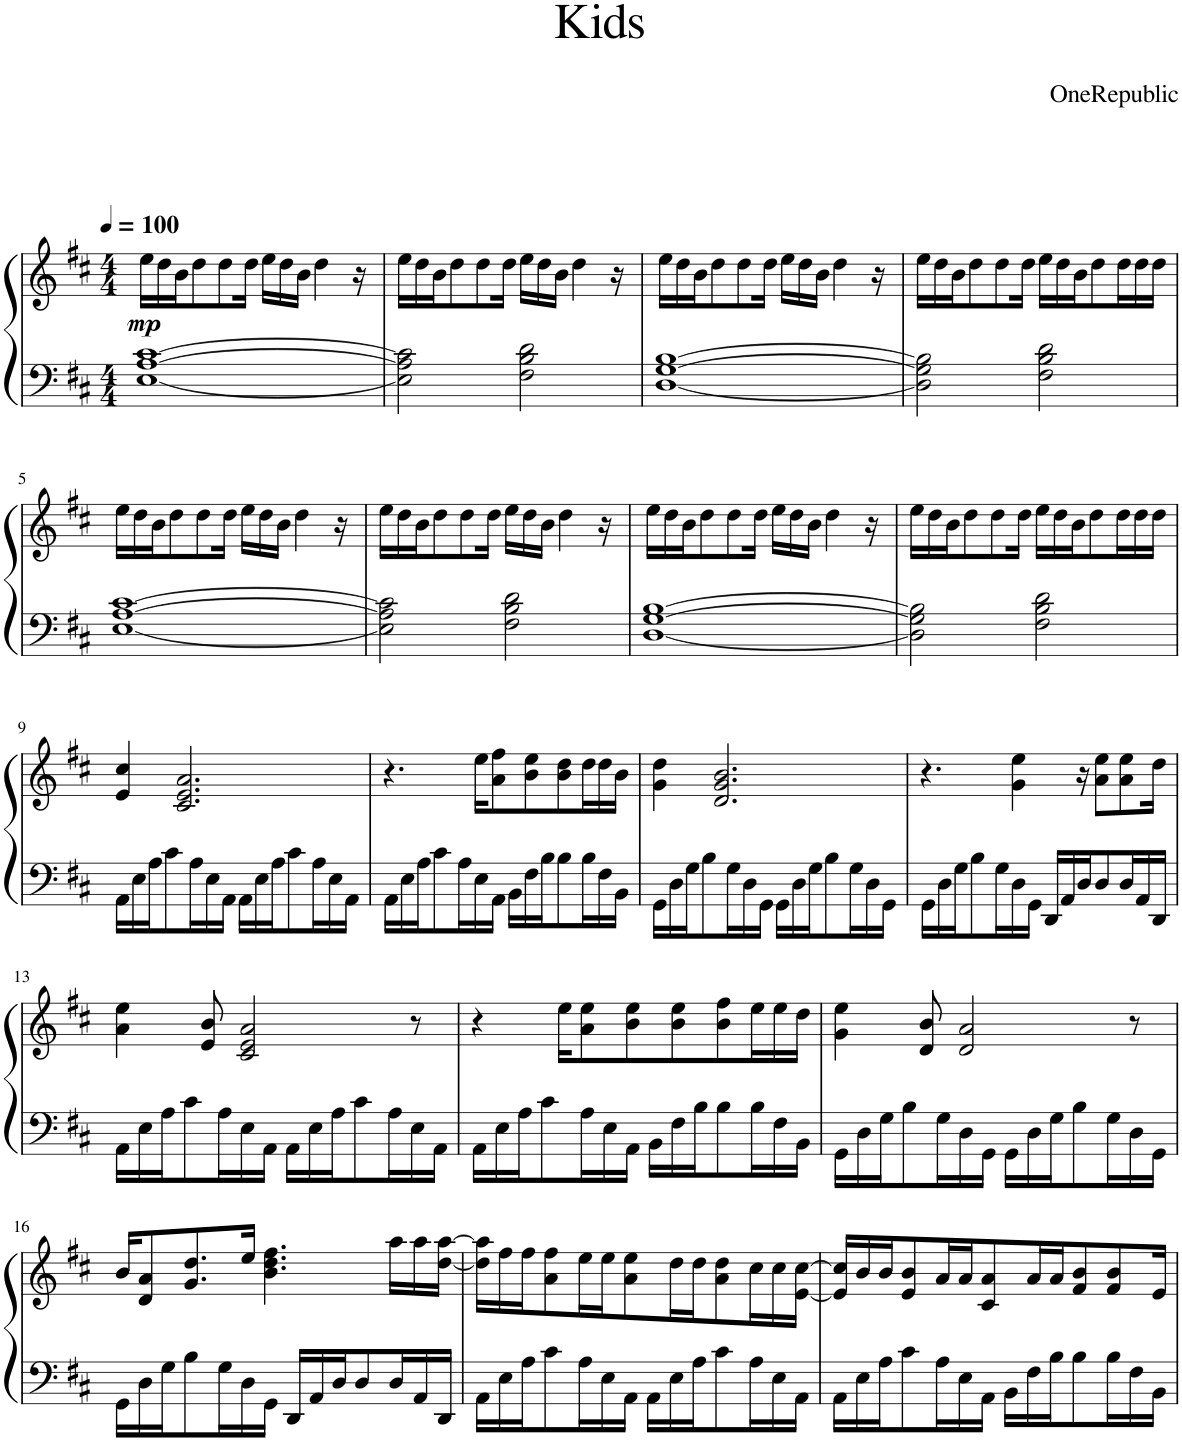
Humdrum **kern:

**kern	**kern	**dynam
*part1	*part1	*part1
*staff2	*staff1	*staff1/2
*I"Piano	*	*
*I'Pno.	*	*
*clefF4	*clefG2	*
*k[f#c#]	*k[f#c#]	*
*M4/4	*M4/4	*
*MM100	*MM100	*
=1	=1	=1
!	!	!LO:DY:b
[1E [1A [1c#	16ee\LL	mp
.	16dd\	.
.	16b\J	.
.	8dd\	.
.	8dd\	.
.	16dd\Jk	.
.	16ee\LL	.
.	16dd\	.
.	16b\JJ	.
.	4dd\	.
.	16r	.
=2	=2	=2
2E\] 2A\] 2c#\]	16ee\LL	.
.	16dd\	.
.	16b\J	.
.	8dd\	.
.	8dd\	.
.	16dd\Jk	.
2F#\ 2B\ 2d\	16ee\LL	.
.	16dd\	.
.	16b\JJ	.
.	4dd\	.
.	16r	.
=3	=3	=3
[1D [1G [1B	16ee\LL	.
.	16dd\	.
.	16b\J	.
.	8dd\	.
.	8dd\	.
.	16dd\Jk	.
.	16ee\LL	.
.	16dd\	.
.	16b\JJ	.
.	4dd\	.
.	16r	.
=4	=4	=4
2D\] 2G\] 2B\]	16ee\LL	.
.	16dd\	.
.	16b\J	.
.	8dd\	.
.	8dd\	.
.	16dd\Jk	.
2F#\ 2B\ 2d\	16ee\LL	.
.	16dd\	.
.	16b\J	.
.	8dd\	.
.	16dd\L	.
.	16dd\	.
.	16dd\JJ	.
!!LO:LB:g=z
=5	=5	=5
[1E [1A [1c#	16ee\LL	.
.	16dd\	.
.	16b\J	.
.	8dd\	.
.	8dd\	.
.	16dd\Jk	.
.	16ee\LL	.
.	16dd\	.
.	16b\JJ	.
.	4dd\	.
.	16r	.
=6	=6	=6
2E\] 2A\] 2c#\]	16ee\LL	.
.	16dd\	.
.	16b\J	.
.	8dd\	.
.	8dd\	.
.	16dd\Jk	.
2F#\ 2B\ 2d\	16ee\LL	.
.	16dd\	.
.	16b\JJ	.
.	4dd\	.
.	16r	.
=7	=7	=7
[1D [1G [1B	16ee\LL	.
.	16dd\	.
.	16b\J	.
.	8dd\	.
.	8dd\	.
.	16dd\Jk	.
.	16ee\LL	.
.	16dd\	.
.	16b\JJ	.
.	4dd\	.
.	16r	.
=8	=8	=8
2D\] 2G\] 2B\]	16ee\LL	.
.	16dd\	.
.	16b\J	.
.	8dd\	.
.	8dd\	.
.	16dd\Jk	.
2F#\ 2B\ 2d\	16ee\LL	.
.	16dd\	.
.	16b\J	.
.	8dd\	.
.	16dd\L	.
.	16dd\	.
.	16dd\JJ	.
!!LO:LB:g=z
=9	=9	=9
16AA\LL	4e/ 4cc#/	.
16E\	.	.
16A\J	.	.
8c#\	.	.
.	2.c#/ 2.e/ 2.a/	.
16A\L	.	.
16E\	.	.
16AA\JJ	.	.
16AA\LL	.	.
16E\	.	.
16A\J	.	.
8c#\	.	.
16A\L	.	.
16E\	.	.
16AA\JJ	.	.
=10	=10	=10
16AA\LL	4.r	.
16E\	.	.
16A\J	.	.
8c#\	.	.
16A\L	.	.
16E\	16ee\KL	.
16AA\JJ	8a\ 8ff#\	.
16BB\LL	.	.
16F#\	8b\ 8ee\	.
16B\J	.	.
8B\	8b\ 8dd\	.
16B\L	16dd\L	.
16F#\	16dd\	.
16BB\JJ	16b\JJ	.
=11	=11	=11
16GG\LL	4g\ 4dd\	.
16D\	.	.
16G\J	.	.
8B\	.	.
.	2.d/ 2.g/ 2.b/	.
16G\L	.	.
16D\	.	.
16GG\JJ	.	.
16GG\LL	.	.
16D\	.	.
16G\J	.	.
8B\	.	.
16G\L	.	.
16D\	.	.
16GG\JJ	.	.
=12	=12	=12
16GG\LL	4.r	.
16D\	.	.
16G\J	.	.
8B\	.	.
16G\L	.	.
16D\	4g\ 4ee\	.
16GG\JJ	.	.
16DD/LL	.	.
16AA/	.	.
16D/J	16r	.
8D/	8a\ 8ee\L	.
16D/L	8a\ 8ee\	.
16AA/	.	.
16DD/JJ	16dd\Jk	.
!!LO:LB:g=z
=13	=13	=13
16AA\LL	4a\ 4ee\	.
16E\	.	.
16A\J	.	.
8c#\	.	.
.	8e/ 8b/	.
16A\L	.	.
16E\	2c#/ 2e/ 2a/	.
16AA\JJ	.	.
16AA\LL	.	.
16E\	.	.
16A\J	.	.
8c#\	.	.
16A\L	.	.
16E\	8r	.
16AA\JJ	.	.
=14	=14	=14
16AA\LL	4r	.
16E\	.	.
16A\J	.	.
8c#\	.	.
.	16ee\KL	.
16A\L	8a\ 8ee\	.
16E\	.	.
16AA\JJ	8b\ 8ee\	.
16BB\LL	.	.
16F#\	8b\ 8ee\	.
16B\J	.	.
8B\	8b\ 8ff#\	.
16B\L	16ee\L	.
16F#\	16ee\	.
16BB\JJ	16dd\JJ	.
=15	=15	=15
16GG\LL	4g\ 4ee\	.
16D\	.	.
16G\J	.	.
8B\	.	.
.	8d/ 8b/	.
16G\L	.	.
16D\	2d/ 2a/	.
16GG\JJ	.	.
16GG\LL	.	.
16D\	.	.
16G\J	.	.
8B\	.	.
16G\L	.	.
16D\	8r	.
16GG\JJ	.	.
!!LO:LB:g=z
=16	=16	=16
16GG\LL	16b/KL	.
16D\	8d/ 8a/	.
16G\J	.	.
8B\	8.g/ 8.dd/	.
16G\L	.	.
16D\	16ee/Jk	.
16GG\JJ	4.b\ 4.dd\ 4.ff#\	.
16DD/LL	.	.
16AA/	.	.
16D/J	.	.
8D/	.	.
16D/L	16aa\LL	.
16AA/	16aa\	.
16DD/JJ	[16dd\ [16aa\JJ	.
=17	=17	=17
16AA\LL	16dd\] 16aa\]LL	.
16E\	16ff#\	.
16A\J	16ff#\J	.
8c#\	8a\ 8ff#\	.
16A\L	16ee\L	.
16E\	16ee\J	.
16AA\JJ	8a\ 8ee\	.
16AA\LL	.	.
16E\	16dd\L	.
16A\J	16dd\J	.
8c#\	8a\ 8dd\	.
16A\L	16cc#\L	.
16E\	16cc#\	.
16AA\JJ	[16e\ [16cc#\JJ	.
=18	=18	=18
16AA\LL	16e/] 16cc#/]LL	.
16E\	16b/	.
16A\J	16b/J	.
8c#\	8e/ 8b/	.
16A\L	16a/L	.
16E\	16a/J	.
16AA\JJ	8c#/ 8a/	.
16BB\LL	.	.
16F#\	16a/L	.
16B\J	16a/J	.
8B\	8f#/ 8b/	.
16B\L	8f#/ 8b/	.
16F#\	.	.
16BB\JJ	16e/Jk	.
=	=	=
*-	*-	*-
